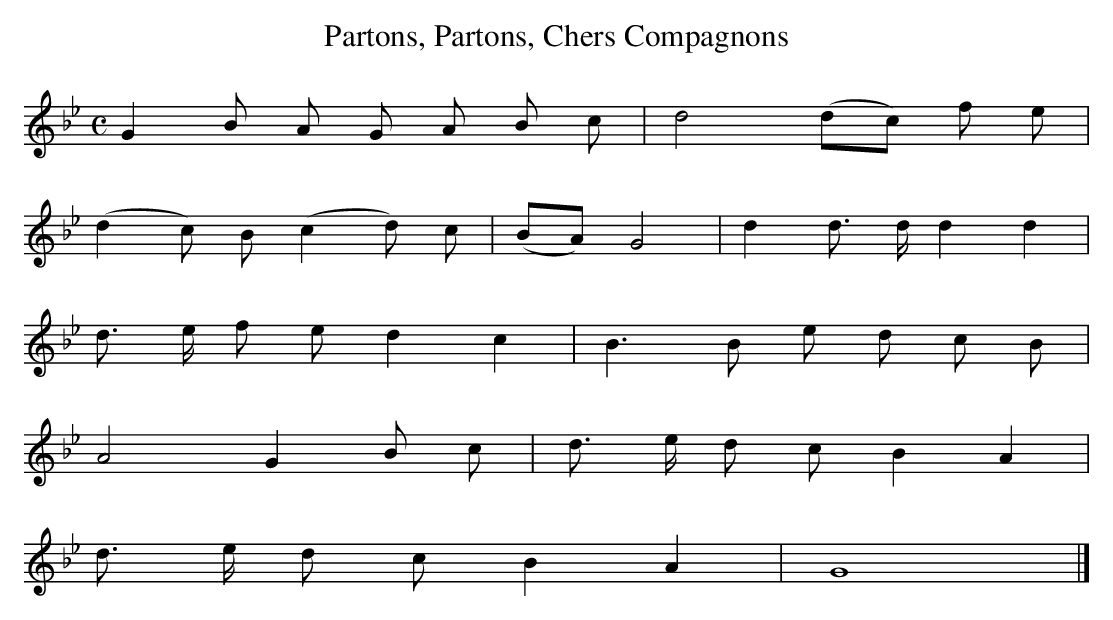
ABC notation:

X:1
T:Partons, Partons, Chers Compagnons
M:C
L:1/8
K:Gm
G2 B A G A B c | d4 (dc) f e |
(d2 c) B (c2 d) c | (BA) G4 | d2 d > d d2 d2 |
d > e f e d2 c2 | B3 B e d c B |
A4 G2 B c | d > e d c B2 A2 |
d > e d c B2 A2 | G8 |]
